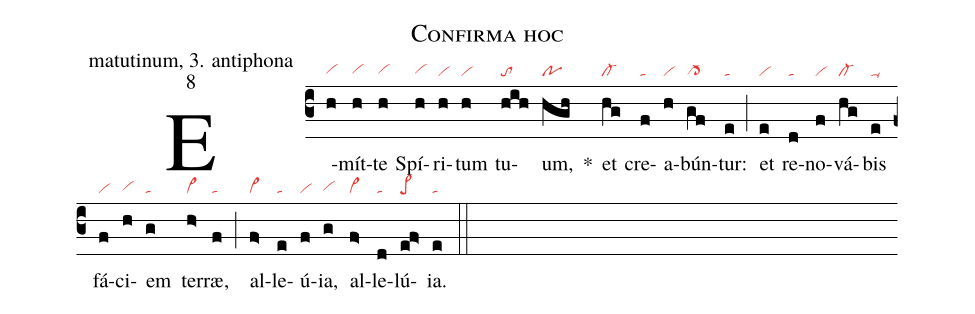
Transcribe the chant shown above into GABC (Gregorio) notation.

name: Confirma hoc;
office-part: matutinum, 3. antiphona;
mode: 8;
nabc-lines: 1;
%%
(c3)
E(h|vihg)mít(h|vihg)te(h|vihg) Spí(h|vihg)ri(h|vi)tum(h|vi) tu(hih|to)um,(hgh|po) *()
et(hg|cl-) cre(f|ta)a(h|vi)bún(gf|cl->)tur:(e|ta) (;)
et(e|vi) re(d|ta)no(f|vi)vá(hg|cl-)bis(e|ta-) fá(f|vi)ci(h|vihg)em(g|ta) ter(h>|vi>)ræ,(f|ta) (;)
al(f>|vi>)le(e|ta)ú(f|vi)ia,(g|vihg) al(f>|vi>)le(d|ta)lú(ef>|pe>)ia.(e|ta) (::)
